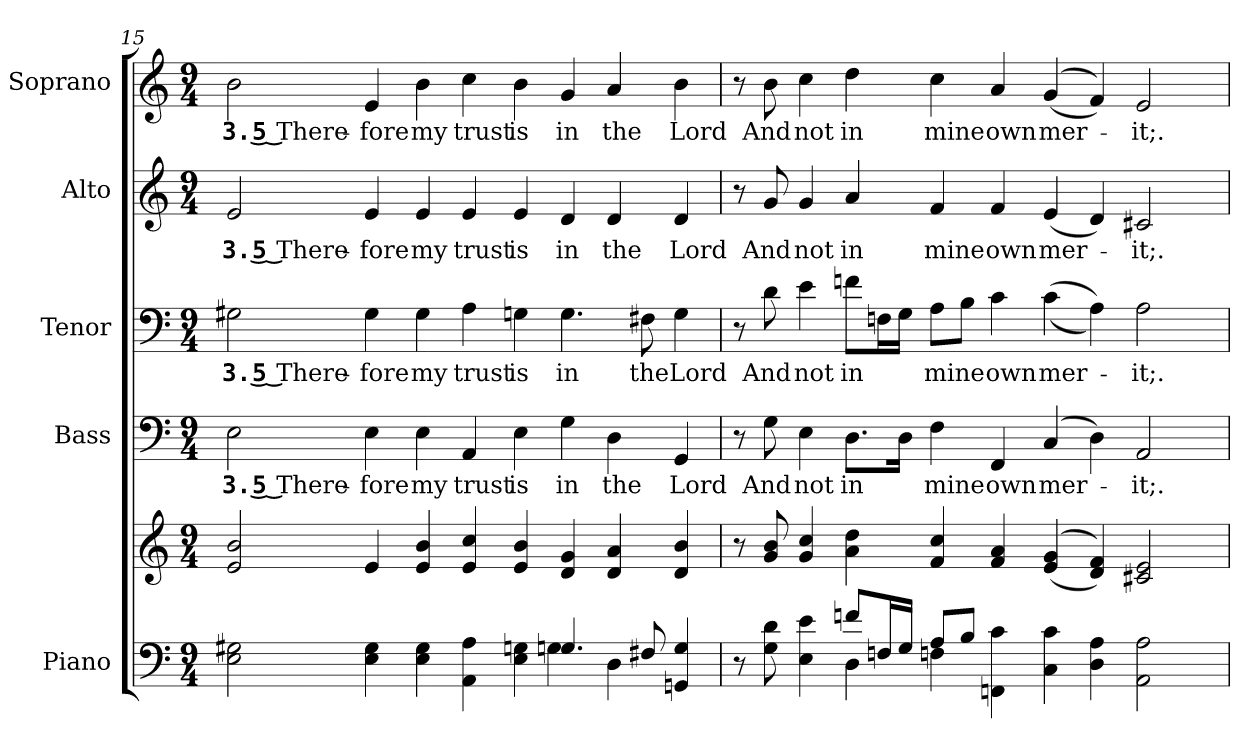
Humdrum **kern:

**kern	**kern	**kern	**text	**kern	**text	**kern	**text	**kern	**text
*part5	*part5	*part4	*part4	*part3	*part3	*part2	*part2	*part1	*part1
*staff6	*staff5	*staff4	*staff4	*staff3	*staff3	*staff2	*staff2	*staff1	*staff1
*I"Piano	*	*I"Bass	*	*I"Tenor	*	*I"Alto	*	*I"Soprano	*
*I'Pno.	*	*I'B.	*	*I'T.	*	*I'A.	*	*I'S.	*
!!LO:PB:g=z
*clefF4	*clefG2	*clefF4	*	*clefF4	*	*clefG2	*	*clefG2	*
*k[]	*k[]	*k[]	*	*k[]	*	*k[]	*	*k[]	*
*C:	*C:	*C:	*	*C:	*	*C:	*	*C:	*
*M9/4	*M9/4	*M9/4	*	*M9/4	*	*M9/4	*	*M9/4	*
=15	=15	=15	=15	=15	=15	=15	=15	=15	=15
*^	*	*	*	*	*	*	*	*	*
!	!	!	!	!LO:LY:b:color=#000000	!	!	!	!	!	!
!	!	!	!	!	!	!LO:LY:b:color=#000000	!	!	!	!
!	!	!	!	!	!	!	!	!LO:LY:b:color=#000000	!	!
!	!	!	!	!	!	!	!	!	!	!LO:LY:b:color=#000000
2Ei\ 2G#Xi	1ryy	2ei/ 2bi	2Ei\	3. 5 There-	2G#Xi\	3. 5 There-	2ei/	3. 5 There-	2bi\	3. 5 There-
!	!	!	!	!LO:LY:b:color=#000000	!	!	!	!	!	!
!	!	!	!	!	!	!LO:LY:b:color=#000000	!	!	!	!
!	!	!	!	!	!	!	!	!LO:LY:b:color=#000000	!	!
!	!	!	!	!	!	!	!	!	!	!LO:LY:b:color=#000000
4Ei\ 4G#i	.	4ei/	4Ei\	-fore	4G#i\	-fore	4ei/	-fore	4ei/	-fore
!	!	!	!	!LO:LY:b:color=#000000	!	!	!	!	!	!
!	!	!	!	!	!	!LO:LY:b:color=#000000	!	!	!	!
!	!	!	!	!	!	!	!	!LO:LY:b:color=#000000	!	!
!	!	!	!	!	!	!	!	!	!	!LO:LY:b:color=#000000
4Ei\ 4G#i	.	4ei/ 4bi	4Ei\	my	4G#i\	my	4ei/	my	4bi\	my
!	!	!	!	!LO:LY:b:color=#000000	!	!	!	!	!	!
!	!	!	!	!	!	!LO:LY:b:color=#000000	!	!	!	!
!	!	!	!	!	!	!	!	!LO:LY:b:color=#000000	!	!
!	!	!	!	!	!	!	!	!	!	!LO:LY:b:color=#000000
4AAi\ 4Ai	2ryy	4ei/ 4cci	4AAi/	trust	4Ai\	trust	4ei/	trust	4cci\	trust
!	!	!	!	!LO:LY:b:color=#000000	!	!	!	!	!	!
!	!	!	!	!	!	!LO:LY:b:color=#000000	!	!	!	!
!	!	!	!	!	!	!	!	!LO:LY:b:color=#000000	!	!
!	!	!	!	!	!	!	!	!	!	!LO:LY:b:color=#000000
4Ei\ 4Gni	.	4ei/ 4bi	4Ei\	is	4Gni\	is	4ei/	is	4bi\	is
!	!	!	!	!LO:LY:b:color=#000000	!	!	!	!	!	!
!	!	!	!	!	!	!LO:LY:b:color=#000000	!	!	!	!
!	!	!	!	!	!	!	!	!LO:LY:b:color=#000000	!	!
!	!	!	!	!	!	!	!	!	!	!LO:LY:b:color=#000000
4.Gi/	4Gni\	4di/ 4gi	4Gi\	in	4.Gi\	in	4di/	in	4gi/	in
!	!	!	!	!LO:LY:b:color=#000000	!	!	!	!	!	!
!	!	!	!	!	!	!	!	!LO:LY:b:color=#000000	!	!
!	!	!	!	!	!	!	!	!	!	!LO:LY:b:color=#000000
.	4Di\	4di/ 4ai	4Di\	the	.	.	4di/	the	4ai/	the
!	!	!	!	!	!	!LO:LY:b:color=#000000	!	!	!	!
8F#Xi/	.	.	.	.	8F#Xi\	the	.	.	.	.
!	!	!	!	!LO:LY:b:color=#000000	!	!	!	!	!	!
!	!	!	!	!	!	!LO:LY:b:color=#000000	!	!	!	!
!	!	!	!	!	!	!	!	!LO:LY:b:color=#000000	!	!
!	!	!	!	!	!	!	!	!	!	!LO:LY:b:color=#000000
4GGni/ 4Gi	4ryy	4di/ 4bi	4GGi/	Lord	4Gi\	Lord	4di/	Lord	4bi\	Lord
!!LO:PB:g=z
=16	=16	=16	=16	=16	=16	=16	=16	=16	=16	=16
8r	4ryy	8r	8r	.	8r	.	8r	.	8r	.
!	!	!	!	!LO:LY:b:color=#000000	!	!	!	!	!	!
!	!	!	!	!	!	!LO:LY:b:color=#000000	!	!	!	!
!	!	!	!	!	!	!	!	!LO:LY:b:color=#000000	!	!
!	!	!	!	!	!	!	!	!	!	!LO:LY:b:color=#000000
8Gi\ 8di	.	8gi/ 8bi	8Gi\	And	8di\	And	8gi/	And	8bi\	And
!	!	!	!	!LO:LY:b:color=#000000	!	!	!	!	!	!
!	!	!	!	!	!	!LO:LY:b:color=#000000	!	!	!	!
!	!	!	!	!	!	!	!	!LO:LY:b:color=#000000	!	!
!	!	!	!	!	!	!	!	!	!	!LO:LY:b:color=#000000
4Ei\ 4ei	4ryy	4gi/ 4cci	4Ei\	not	4ei\	not	4gi/	not	4cci\	not
!	!	!	!	!LO:LY:b:color=#000000	!	!	!	!	!	!
!	!	!	!	!	!	!LO:LY:b:color=#000000	!	!	!	!
!	!	!	!	!	!	!	!	!LO:LY:b:color=#000000	!	!
!	!	!	!	!	!	!	!	!	!	!LO:LY:b:color=#000000
8fni/L	4Di\	4ai\ 4ddi	8.Di\L	in	8fni\L	in	4ai/	in	4ddi\	in
16Fni/L	.	.	.	.	16Fni\L	.	.	.	.	.
16Gi/JJ	.	.	16Di\Jk	.	16Gi\JJ	.	.	.	.	.
!	!	!	!	!LO:LY:b:color=#000000	!	!	!	!	!	!
!	!	!	!	!	!	!LO:LY:b:color=#000000	!	!	!	!
!	!	!	!	!	!	!	!	!LO:LY:b:color=#000000	!	!
!	!	!	!	!	!	!	!	!	!	!LO:LY:b:color=#000000
8Ai/L	4Fni\	4fi/ 4cci	4Fi\	mine	8Ai\L	mine	4fi/	mine	4cci\	mine
8Bi/J	.	.	.	.	8Bi\J	.	.	.	.	.
!	!	!	!	!LO:LY:b:color=#000000	!	!	!	!	!	!
!	!	!	!	!	!	!LO:LY:b:color=#000000	!	!	!	!
!	!	!	!	!	!	!	!	!LO:LY:b:color=#000000	!	!
!	!	!	!	!	!	!	!	!	!	!LO:LY:b:color=#000000
4FFni\ 4ci	4ryy	4fi/ 4ai	4FFi/	own	4ci\	own	4fi/	own	4ai/	own
!	!	!	!	!LO:LY:b:color=#000000	!	!	!	!	!	!
!	!	!	!	!	!	!LO:LY:b:color=#000000	!	!	!	!
!	!	!	!	!	!	!	!	!LO:LY:b:color=#000000	!	!
!	!	!	!	!	!	!	!	!	!	!LO:LY:b:color=#000000
4Ci\ 4ci	2ryy	((4ei/ 4gi	(4Ci/	mer-	((4ci\	mer-	(4ei/	mer-	((4gi/	mer-
4Di\ 4Ai	.	4di/ 4fi))	4Di\)	.	4Ai\))	.	4di/)	.	4fi/))	.
!	!	!	!	!LO:LY:b:color=#000000	!	!	!	!	!	!
!	!	!	!	!	!	!LO:LY:b:color=#000000	!	!	!	!
!	!	!	!	!	!	!	!	!LO:LY:b:color=#000000	!	!
!	!	!	!	!	!	!	!	!	!	!LO:LY:b:color=#000000
2AAi\ 2Ai	4ryy	2c#Xi/ 2ei	2AAi/	-it;.	2Ai\	-it;.	2c#Xi/	-it;.	2ei/	-it;.
.	4ryy	.	.	.	.	.	.	.	.	.
*v	*v	*	*	*	*	*	*	*	*	*
=	=	=	=	=	=	=	=	=	=
*-	*-	*-	*-	*-	*-	*-	*-	*-	*-
